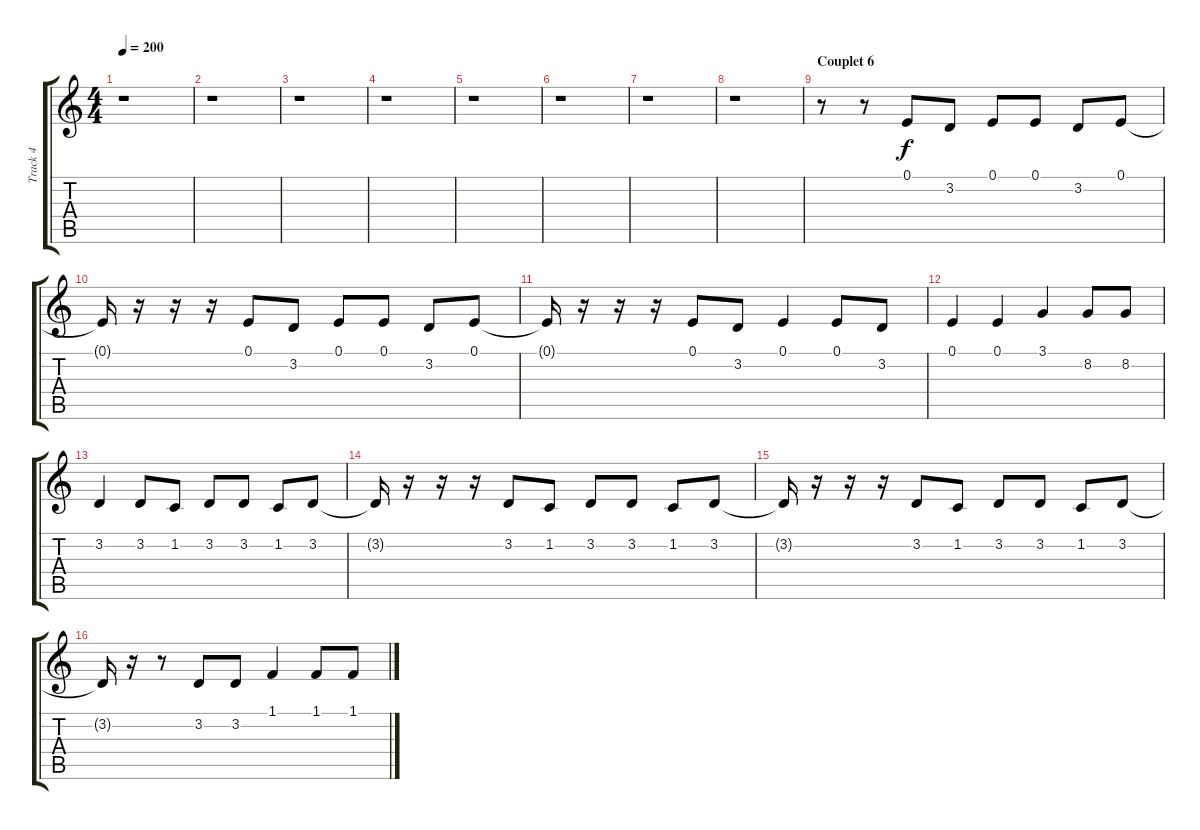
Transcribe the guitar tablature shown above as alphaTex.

\track ("Track 4" "Track 4") {instrument altosax}
\staff {score tabs}
\tuning (E4 B3 G3 D3 A2 E2) {hide}
\ts (4 4)
\tempo 200
\clef g2
\ks c
r.1{dy f} |
r.1 |
r.1 |
r.1 |
r.1 |
r.1 |
r.1 |
r.1 |
\section ("" "Couplet 6")
r.8 r.8 0.1.8 3.2.8 0.1.8 0.1.8 3.2.8 0.1.8 |
0.1{t}.16 r.16 r.16 r.16 0.1.8 3.2.8 0.1.8 0.1.8 3.2.8 0.1.8 |
0.1{t}.16 r.16 r.16 r.16 0.1.8 3.2.8 0.1.4 0.1.8 3.2.8 |
0.1.4 0.1.4 3.1.4 8.2.8 8.2.8 |
3.2.4 3.2.8 1.2.8 3.2.8 3.2.8 1.2.8 3.2.8 |
3.2{t}.16 r.16 r.16 r.16 3.2.8 1.2.8 3.2.8 3.2.8 1.2.8 3.2.8 |
3.2{t}.16 r.16 r.16 r.16 3.2.8 1.2.8 3.2.8 3.2.8 1.2.8 3.2.8 |
3.2{t}.16 r.16 r.8 3.2.8 3.2.8 1.1.4 1.1.8 1.1.8
